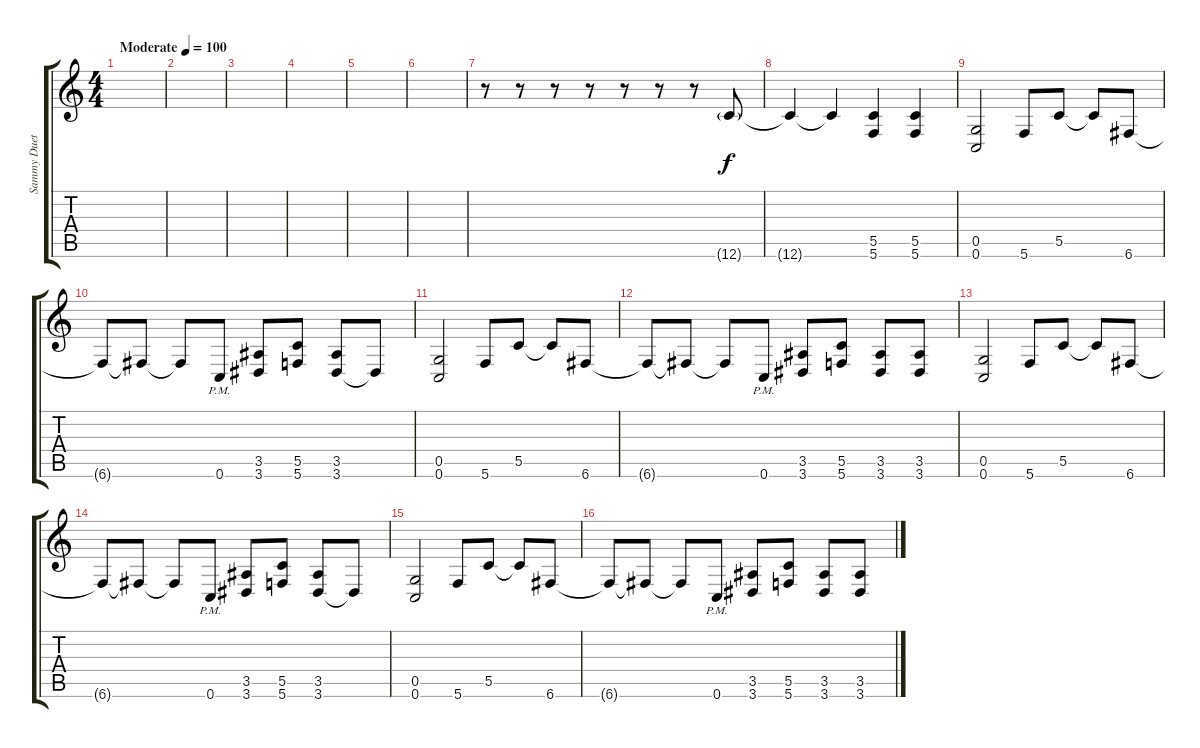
\track ("Sammy Duet" "Sammy Duet") {instrument overdrivenguitar}
\staff {score tabs}
\tuning (D4 A3 F3 C3 G2 C2) {hide}
\ts (4 4)
\tempo (100 "Moderate")
\clef g2
\ks c
|
|
|
|
|
|
r.8 r.8 r.8 r.8 r.8 r.8 r.8 12.6{g}.8 |
12.6{t}.4{dy f} 12.6{t}.4 (5.5 5.6).4 (5.5 5.6).4 |
(0.5 0.6).2 5.6.8 5.5.8 5.5{t}.8 6.6.8 |
6.6{t}.8 6.6{t}.8 6.6{t}.8 0.6{pm}.8 (3.5 3.6).8 (5.5 5.6).8 (3.5 3.6).8 3.6{t}.8 |
(0.5 0.6).2 5.6.8 5.5.8 5.5{t}.8 6.6.8 |
6.6{t}.8 6.6{t}.8 6.6{t}.8 0.6{pm}.8 (3.5 3.6).8 (5.5 5.6).8 (3.5 3.6).8 (3.5 3.6).8 |
(0.5 0.6).2 5.6.8 5.5.8 5.5{t}.8 6.6.8 |
6.6{t}.8 6.6{t}.8 6.6{t}.8 0.6{pm}.8 (3.5 3.6).8 (5.5 5.6).8 (3.5 3.6).8 3.6{t}.8 |
(0.5 0.6).2 5.6.8 5.5.8 5.5{t}.8 6.6.8 |
6.6{t}.8 6.6{t}.8 6.6{t}.8 0.6{pm}.8 (3.5 3.6).8 (5.5 5.6).8 (3.5 3.6).8 (3.5 3.6).8
